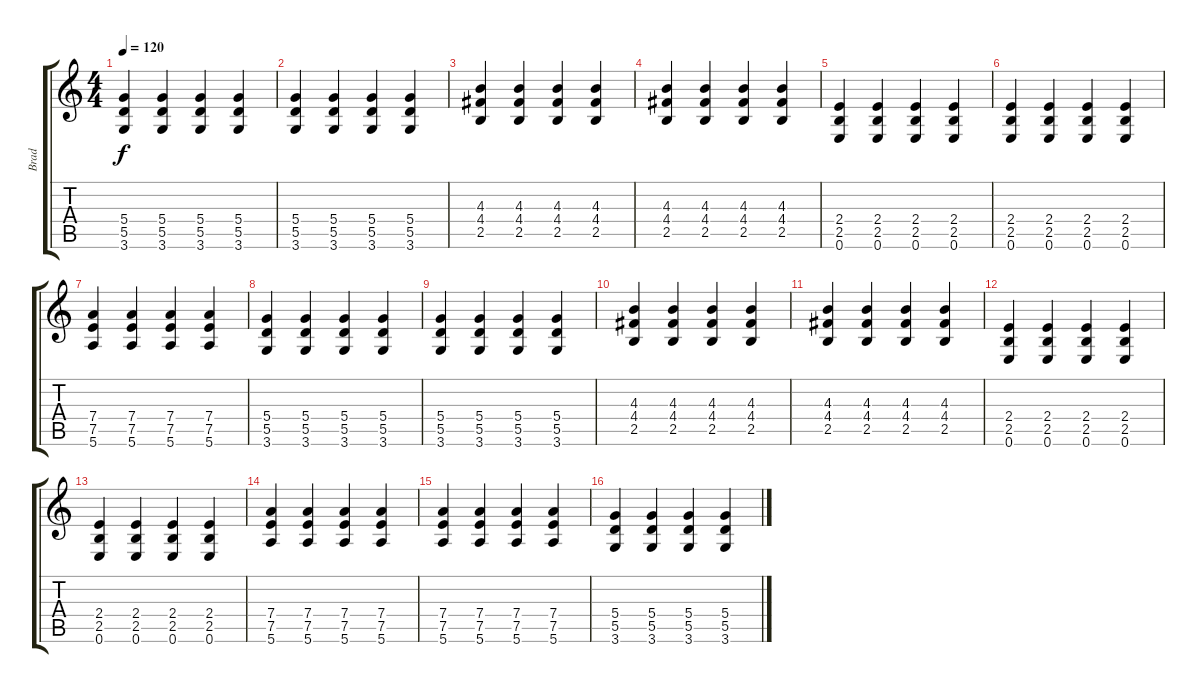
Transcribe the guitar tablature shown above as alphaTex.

\track ("Brad" "Brad") {instrument acousticguitarsteel}
\staff {score tabs}
\tuning (E4 B3 G3 D3 A2 E2) {hide}
\ts (4 4)
\tempo 120
\clef g2
\ks c
(5.4 5.5 3.6).4{dy f} (5.4 5.5 3.6).4 (5.4 5.5 3.6).4 (5.4 5.5 3.6).4 |
(5.4 5.5 3.6).4 (5.4 5.5 3.6).4 (5.4 5.5 3.6).4 (5.4 5.5 3.6).4 |
(4.3 4.4 2.5).4 (4.3 4.4 2.5).4 (4.3 4.4 2.5).4 (4.3 4.4 2.5).4 |
(4.3 4.4 2.5).4 (4.3 4.4 2.5).4 (4.3 4.4 2.5).4 (4.3 4.4 2.5).4 |
(2.4 2.5 0.6).4 (2.4 2.5 0.6).4 (2.4 2.5 0.6).4 (2.4 2.5 0.6).4 |
(2.4 2.5 0.6).4 (2.4 2.5 0.6).4 (2.4 2.5 0.6).4 (2.4 2.5 0.6).4 |
(7.4 7.5 5.6).4 (7.4 7.5 5.6).4 (7.4 7.5 5.6).4 (7.4 7.5 5.6).4 |
(5.4 5.5 3.6).4 (5.4 5.5 3.6).4 (5.4 5.5 3.6).4 (5.4 5.5 3.6).4 |
(5.4 5.5 3.6).4 (5.4 5.5 3.6).4 (5.4 5.5 3.6).4 (5.4 5.5 3.6).4 |
(4.3 4.4 2.5).4 (4.3 4.4 2.5).4 (4.3 4.4 2.5).4 (4.3 4.4 2.5).4 |
(4.3 4.4 2.5).4 (4.3 4.4 2.5).4 (4.3 4.4 2.5).4 (4.3 4.4 2.5).4 |
(2.4 2.5 0.6).4 (2.4 2.5 0.6).4 (2.4 2.5 0.6).4 (2.4 2.5 0.6).4 |
(2.4 2.5 0.6).4 (2.4 2.5 0.6).4 (2.4 2.5 0.6).4 (2.4 2.5 0.6).4 |
(7.4 7.5 5.6).4 (7.4 7.5 5.6).4 (7.4 7.5 5.6).4 (7.4 7.5 5.6).4 |
(7.4 7.5 5.6).4 (7.4 7.5 5.6).4 (7.4 7.5 5.6).4 (7.4 7.5 5.6).4 |
(5.4 5.5 3.6).4 (5.4 5.5 3.6).4 (5.4 5.5 3.6).4 (5.4 5.5 3.6).4
